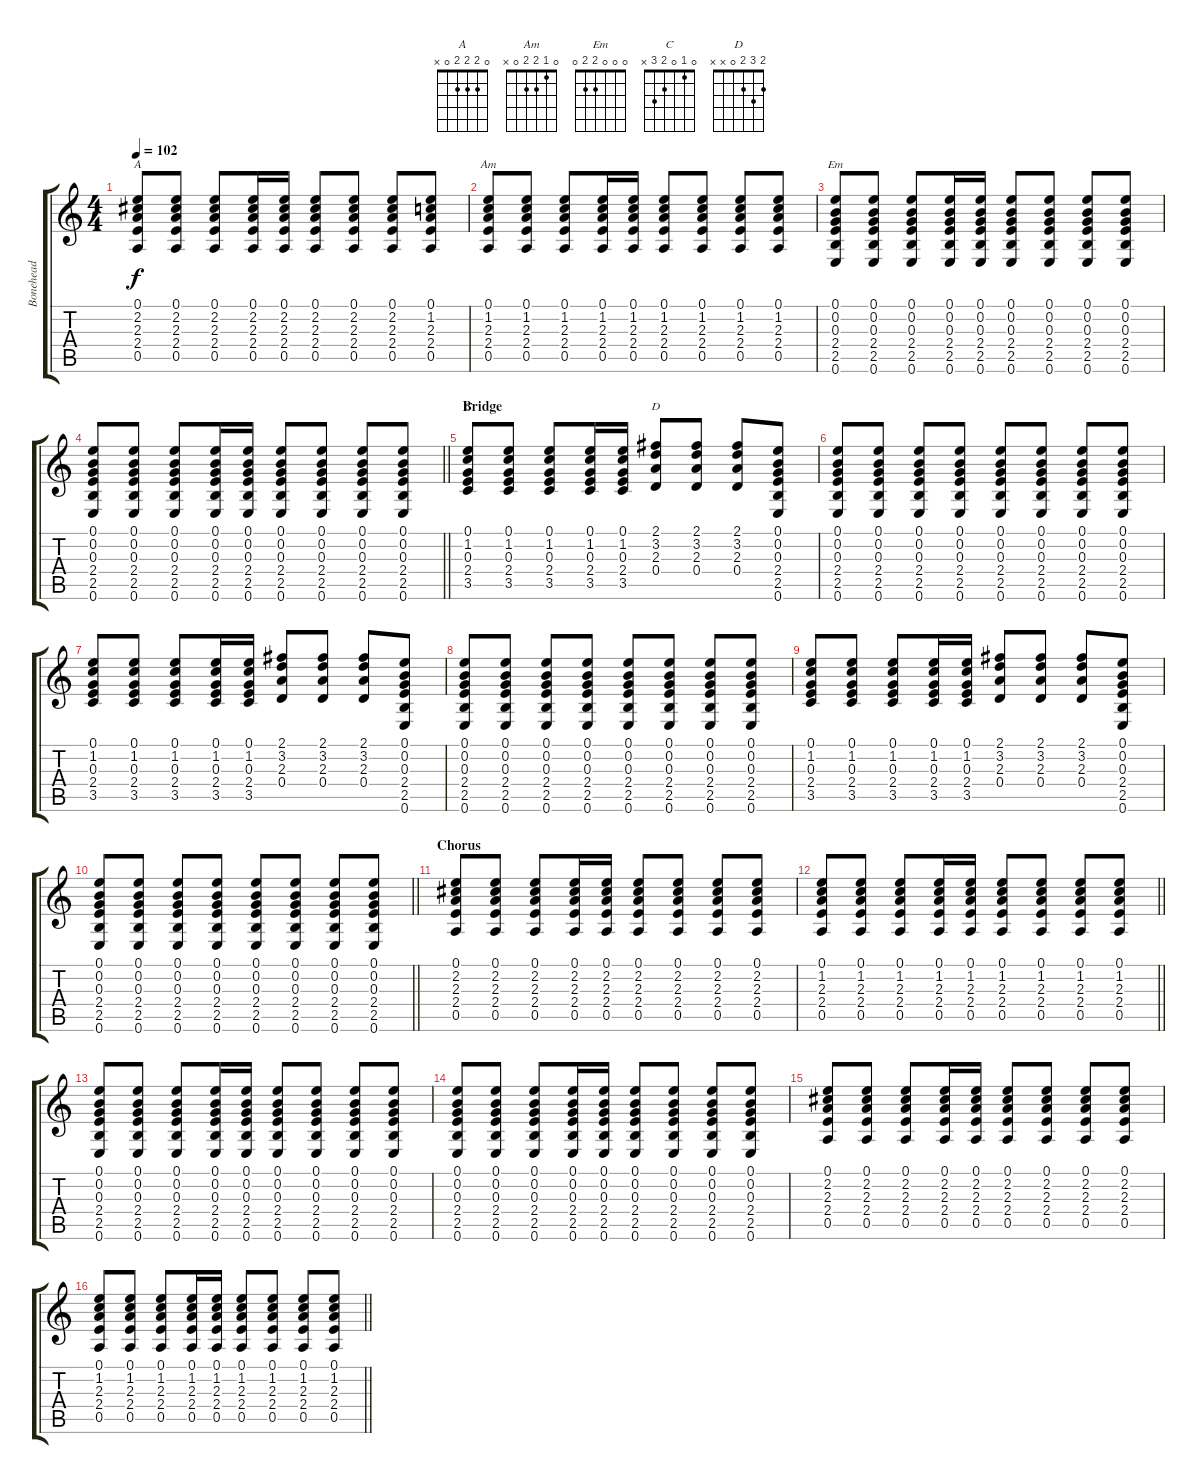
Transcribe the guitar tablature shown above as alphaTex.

\track ("Bonehead" "Bonehead") {instrument distortionguitar}
\staff {score tabs}
\tuning (E4 B3 G3 D3 A2 E2) {hide}
\chord ("A" 0 2 2 2 0 x)
\chord ("Am" 0 1 2 2 0 x)
\chord ("Em" 0 0 0 2 2 0)
\chord ("C" 0 1 0 2 3 x)
\chord ("D" 2 3 2 0 x x)
\ts (4 4)
\tempo 102
\clef g2
\ks c
(0.1 2.2 2.3 2.4 0.5).8{ch "A" dy f} (0.1 2.2 2.3 2.4 0.5).8 (0.1 2.2 2.3 2.4 0.5).8 (0.1 2.2 2.3 2.4 0.5).16 (0.1 2.2 2.3 2.4 0.5).16 (0.1 2.2 2.3 2.4 0.5).8 (0.1 2.2 2.3 2.4 0.5).8 (0.1 2.2 2.3 2.4 0.5).8 (0.1 1.2 2.3 2.4 0.5).8 |
(0.1 1.2 2.3 2.4 0.5).8{ch "Am"} (0.1 1.2 2.3 2.4 0.5).8 (0.1 1.2 2.3 2.4 0.5).8 (0.1 1.2 2.3 2.4 0.5).16 (0.1 1.2 2.3 2.4 0.5).16 (0.1 1.2 2.3 2.4 0.5).8 (0.1 1.2 2.3 2.4 0.5).8 (0.1 1.2 2.3 2.4 0.5).8 (0.1 1.2 2.3 2.4 0.5).8 |
(0.1 0.2 0.3 2.4 2.5 0.6).8{ch "Em"} (0.1 0.2 0.3 2.4 2.5 0.6).8 (0.1 0.2 0.3 2.4 2.5 0.6).8 (0.1 0.2 0.3 2.4 2.5 0.6).16 (0.1 0.2 0.3 2.4 2.5 0.6).16 (0.1 0.2 0.3 2.4 2.5 0.6).8 (0.1 0.2 0.3 2.4 2.5 0.6).8 (0.1 0.2 0.3 2.4 2.5 0.6).8 (0.1 0.2 0.3 2.4 2.5 0.6).8 |
\barLineRight lightlight
(0.1 0.2 0.3 2.4 2.5 0.6).8 (0.1 0.2 0.3 2.4 2.5 0.6).8 (0.1 0.2 0.3 2.4 2.5 0.6).8 (0.1 0.2 0.3 2.4 2.5 0.6).16 (0.1 0.2 0.3 2.4 2.5 0.6).16 (0.1 0.2 0.3 2.4 2.5 0.6).8 (0.1 0.2 0.3 2.4 2.5 0.6).8 (0.1 0.2 0.3 2.4 2.5 0.6).8 (0.1 0.2 0.3 2.4 2.5 0.6).8 |
\section ("" "Bridge")
(0.1 1.2 0.3 2.4 3.5).8{ch "C"} (0.1 1.2 0.3 2.4 3.5).8 (0.1 1.2 0.3 2.4 3.5).8 (0.1 1.2 0.3 2.4 3.5).16 (0.1 1.2 0.3 2.4 3.5).16 (2.1 3.2 2.3 0.4).8{ch "D"} (2.1 3.2 2.3 0.4).8 (2.1 3.2 2.3 0.4).8 (0.1 0.2 0.3 2.4 2.5 0.6).8 |
(0.1 0.2 0.3 2.4 2.5 0.6).8 (0.1 0.2 0.3 2.4 2.5 0.6).8 (0.1 0.2 0.3 2.4 2.5 0.6).8 (0.1 0.2 0.3 2.4 2.5 0.6).8 (0.1 0.2 0.3 2.4 2.5 0.6).8 (0.1 0.2 0.3 2.4 2.5 0.6).8 (0.1 0.2 0.3 2.4 2.5 0.6).8 (0.1 0.2 0.3 2.4 2.5 0.6).8 |
(0.1 1.2 0.3 2.4 3.5).8 (0.1 1.2 0.3 2.4 3.5).8 (0.1 1.2 0.3 2.4 3.5).8 (0.1 1.2 0.3 2.4 3.5).16 (0.1 1.2 0.3 2.4 3.5).16 (2.1 3.2 2.3 0.4).8 (2.1 3.2 2.3 0.4).8 (2.1 3.2 2.3 0.4).8 (0.1 0.2 0.3 2.4 2.5 0.6).8 |
(0.1 0.2 0.3 2.4 2.5 0.6).8 (0.1 0.2 0.3 2.4 2.5 0.6).8 (0.1 0.2 0.3 2.4 2.5 0.6).8 (0.1 0.2 0.3 2.4 2.5 0.6).8 (0.1 0.2 0.3 2.4 2.5 0.6).8 (0.1 0.2 0.3 2.4 2.5 0.6).8 (0.1 0.2 0.3 2.4 2.5 0.6).8 (0.1 0.2 0.3 2.4 2.5 0.6).8 |
(0.1 1.2 0.3 2.4 3.5).8 (0.1 1.2 0.3 2.4 3.5).8 (0.1 1.2 0.3 2.4 3.5).8 (0.1 1.2 0.3 2.4 3.5).16 (0.1 1.2 0.3 2.4 3.5).16 (2.1 3.2 2.3 0.4).8 (2.1 3.2 2.3 0.4).8 (2.1 3.2 2.3 0.4).8 (0.1 0.2 0.3 2.4 2.5 0.6).8 |
\barLineRight lightlight
(0.1 0.2 0.3 2.4 2.5 0.6).8 (0.1 0.2 0.3 2.4 2.5 0.6).8 (0.1 0.2 0.3 2.4 2.5 0.6).8 (0.1 0.2 0.3 2.4 2.5 0.6).8 (0.1 0.2 0.3 2.4 2.5 0.6).8 (0.1 0.2 0.3 2.4 2.5 0.6).8 (0.1 0.2 0.3 2.4 2.5 0.6).8 (0.1 0.2 0.3 2.4 2.5 0.6).8 |
\section ("" "Chorus")
(0.1 2.2 2.3 2.4 0.5).8 (0.1 2.2 2.3 2.4 0.5).8 (0.1 2.2 2.3 2.4 0.5).8 (0.1 2.2 2.3 2.4 0.5).16 (0.1 2.2 2.3 2.4 0.5).16 (0.1 2.2 2.3 2.4 0.5).8 (0.1 2.2 2.3 2.4 0.5).8 (0.1 2.2 2.3 2.4 0.5).8 (0.1 2.2 2.3 2.4 0.5).8 |
\barLineRight lightlight
(0.1 1.2 2.3 2.4 0.5).8 (0.1 1.2 2.3 2.4 0.5).8 (0.1 1.2 2.3 2.4 0.5).8 (0.1 1.2 2.3 2.4 0.5).16 (0.1 1.2 2.3 2.4 0.5).16 (0.1 1.2 2.3 2.4 0.5).8 (0.1 1.2 2.3 2.4 0.5).8 (0.1 1.2 2.3 2.4 0.5).8 (0.1 1.2 2.3 2.4 0.5).8 |
(0.1 0.2 0.3 2.4 2.5 0.6).8 (0.1 0.2 0.3 2.4 2.5 0.6).8 (0.1 0.2 0.3 2.4 2.5 0.6).8 (0.1 0.2 0.3 2.4 2.5 0.6).16 (0.1 0.2 0.3 2.4 2.5 0.6).16 (0.1 0.2 0.3 2.4 2.5 0.6).8 (0.1 0.2 0.3 2.4 2.5 0.6).8 (0.1 0.2 0.3 2.4 2.5 0.6).8 (0.1 0.2 0.3 2.4 2.5 0.6).8 |
(0.1 0.2 0.3 2.4 2.5 0.6).8 (0.1 0.2 0.3 2.4 2.5 0.6).8 (0.1 0.2 0.3 2.4 2.5 0.6).8 (0.1 0.2 0.3 2.4 2.5 0.6).16 (0.1 0.2 0.3 2.4 2.5 0.6).16 (0.1 0.2 0.3 2.4 2.5 0.6).8 (0.1 0.2 0.3 2.4 2.5 0.6).8 (0.1 0.2 0.3 2.4 2.5 0.6).8 (0.1 0.2 0.3 2.4 2.5 0.6).8 |
(0.1 2.2 2.3 2.4 0.5).8 (0.1 2.2 2.3 2.4 0.5).8 (0.1 2.2 2.3 2.4 0.5).8 (0.1 2.2 2.3 2.4 0.5).16 (0.1 2.2 2.3 2.4 0.5).16 (0.1 2.2 2.3 2.4 0.5).8 (0.1 2.2 2.3 2.4 0.5).8 (0.1 2.2 2.3 2.4 0.5).8 (0.1 2.2 2.3 2.4 0.5).8 |
\barLineRight lightlight
(0.1 1.2 2.3 2.4 0.5).8 (0.1 1.2 2.3 2.4 0.5).8 (0.1 1.2 2.3 2.4 0.5).8 (0.1 1.2 2.3 2.4 0.5).16 (0.1 1.2 2.3 2.4 0.5).16 (0.1 1.2 2.3 2.4 0.5).8 (0.1 1.2 2.3 2.4 0.5).8 (0.1 1.2 2.3 2.4 0.5).8 (0.1 1.2 2.3 2.4 0.5).8
